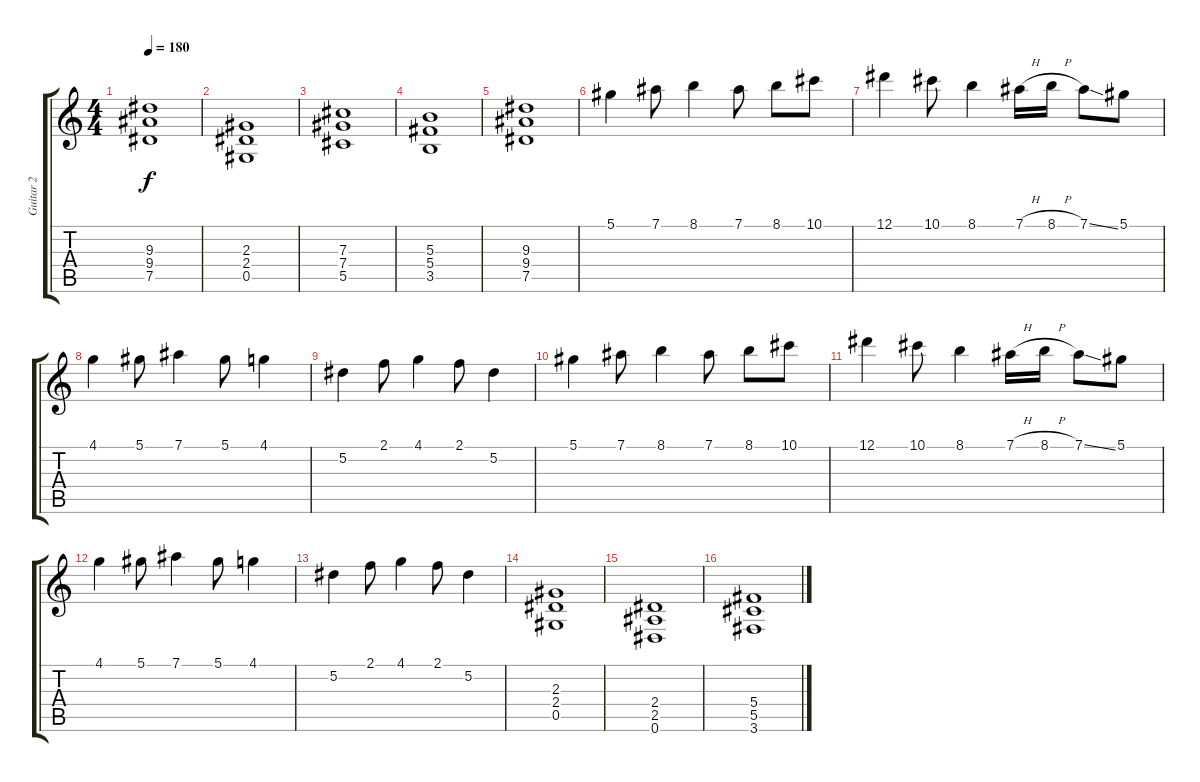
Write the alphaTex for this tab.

\track ("Guitar 2" "Guitar 2") {instrument distortionguitar}
\staff {score tabs}
\tuning (Eb4 Bb3 Gb3 Db3 Ab2 Eb2) {hide}
\ts (4 4)
\tempo 180
\clef g2
\ks c
(9.3 9.4 7.5).1{dy f} |
(2.3 2.4 0.5).1 |
(7.3 7.4 5.5).1 |
(5.3 5.4 3.5).1 |
(9.3 9.4 7.5).1 |
5.1.4 7.1.8 8.1.4 7.1.8 8.1.8 10.1.8 |
12.1.4 10.1.8 8.1.4 7.1{h}.16 8.1{h}.16 7.1{ss}.8 5.1.8 |
4.1.4 5.1.8 7.1.4 5.1.8 4.1.4 |
5.2.4 2.1.8 4.1.4 2.1.8 5.2.4 |
5.1.4 7.1.8 8.1.4 7.1.8 8.1.8 10.1.8 |
12.1.4 10.1.8 8.1.4 7.1{h}.16 8.1{h}.16 7.1{ss}.8 5.1.8 |
4.1.4 5.1.8 7.1.4 5.1.8 4.1.4 |
5.2.4 2.1.8 4.1.4 2.1.8 5.2.4 |
(2.3 2.4 0.5).1 |
(2.4 2.5 0.6).1 |
(5.4 5.5 3.6).1
